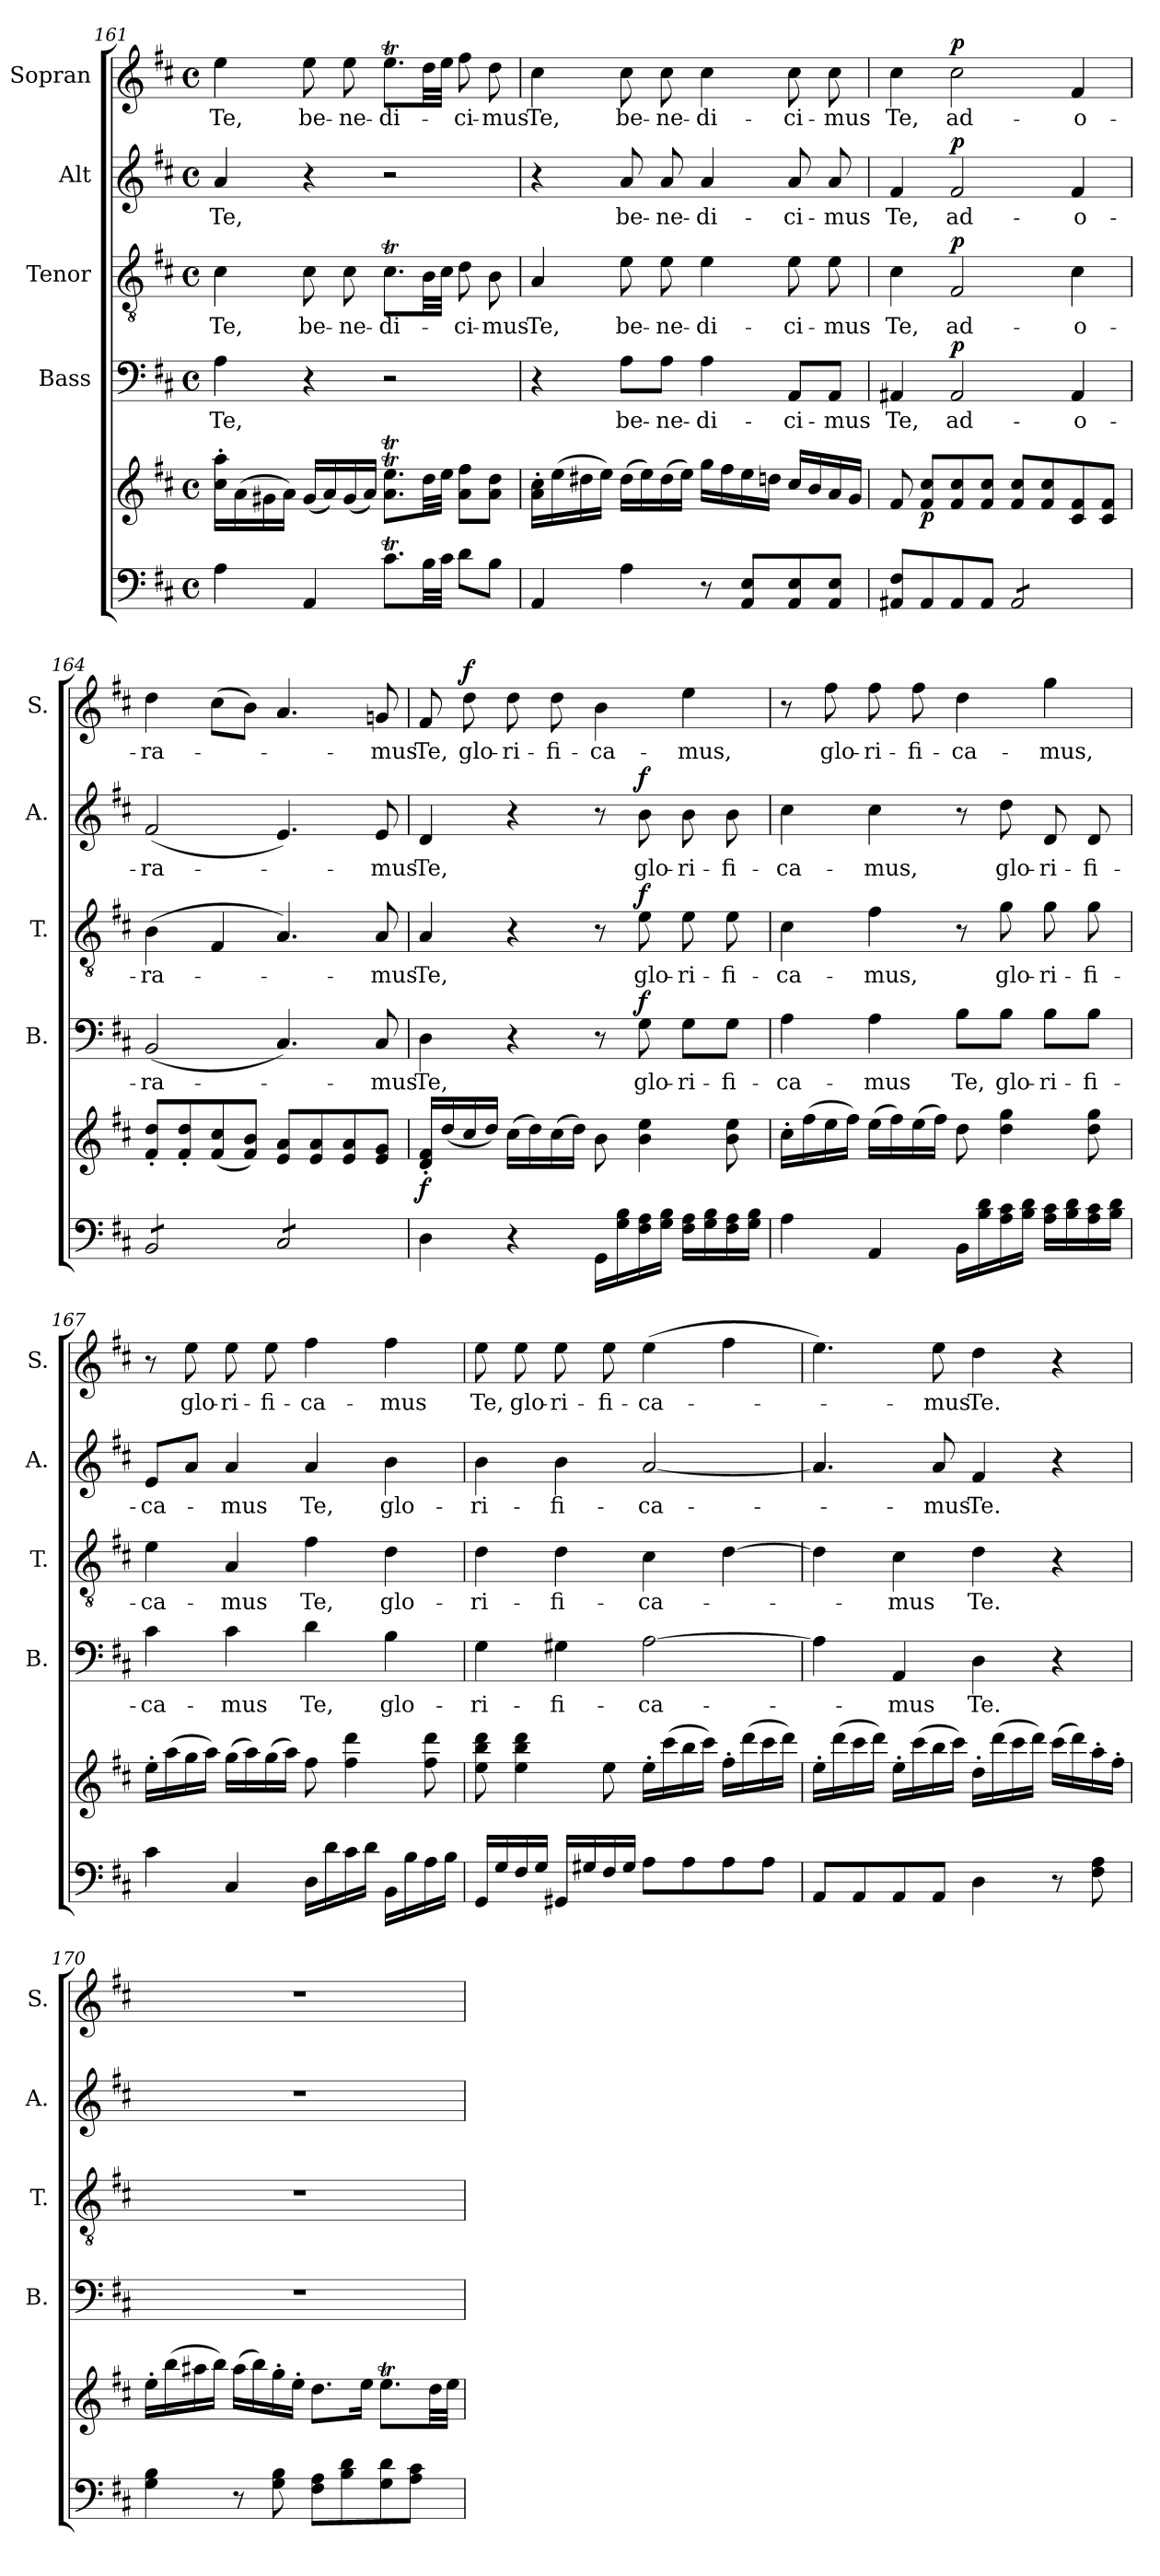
**kern	**kern	**dynam	**kern	**text	**dynam	**kern	**text	**dynam	**kern	**text	**dynam	**kern	**text	**dynam
*part5	*part5	*part5	*part4	*part4	*part4	*part3	*part3	*part3	*part2	*part2	*part2	*part1	*part1	*part1
*staff6	*staff5	*staff5/6	*staff4	*staff4	*staff4	*staff3	*staff3	*staff3	*staff2	*staff2	*staff2	*staff1	*staff1	*staff1
*	*	*	*I"Bass	*	*	*I"Tenor	*	*	*I"Alt	*	*	*I"Sopran	*	*
*	*	*	*I'B.	*	*	*I'T.	*	*	*I'A.	*	*	*I'S.	*	*
*clefF4	*clefG2	*	*clefF4	*	*	*clefGv2	*	*	*clefG2	*	*	*clefG2	*	*
*k[f#c#]	*k[f#c#]	*	*k[f#c#]	*	*	*k[f#c#]	*	*	*k[f#c#]	*	*	*k[f#c#]	*	*
*D:	*D:	*	*D:	*	*	*D:	*	*	*D:	*	*	*D:	*	*
*M4/4	*M4/4	*	*M4/4	*	*	*M4/4	*	*	*M4/4	*	*	*M4/4	*	*
*met(c)	*met(c)	*	*met(c)	*	*	*met(c)	*	*	*met(c)	*	*	*met(c)	*	*
=161	=161	=161	=161	=161	=161	=161	=161	=161	=161	=161	=161	=161	=161	=161
!	!	!	!	!LO:LY:b	!	!	!LO:LY:b	!	!	!LO:LY:b	!	!	!LO:LY:b	!
4A\	16cc#\'> 16aa\'>LL	.	4A\	Te,	.	4c#\	Te,	.	4a/	Te,	.	4ee\	Te,	.
.	(>16a\	.	.	.	.	.	.	.	.	.	.	.	.	.
.	16g#X\	.	.	.	.	.	.	.	.	.	.	.	.	.
.	16a\JJ)	.	.	.	.	.	.	.	.	.	.	.	.	.
!	!	!	!	!	!	!	!LO:LY:b	!	!	!	!	!	!LO:LY:b	!
4AA/	(<16g#/LL	.	4r	.	.	8c#\	be-	.	4r	.	.	8ee\	be-	.
.	16a/)	.	.	.	.	.	.	.	.	.	.	.	.	.
!	!	!	!	!	!	!	!LO:LY:b	!	!	!	!	!	!LO:LY:b	!
.	(<16g#/	.	.	.	.	8c#\	-ne-	.	.	.	.	8ee\	-ne-	.
.	16a/JJ)	.	.	.	.	.	.	.	.	.	.	.	.	.
!	!	!	!	!	!	!	!LO:LY:b	!	!	!	!	!	!LO:LY:b	!
8.c#t\L	8.a\T 8.ee\TL	.	2r	.	.	8.c#t\L	-di-	.	2r	.	.	8.eeT\L	-di-	.
32B\LL	32dd\LL	.	.	.	.	32B\LL	.	.	.	.	.	32dd\LL	.	.
32c#\JJJ	32ee\JJJ	.	.	.	.	32c#\JJJ	.	.	.	.	.	32ee\JJJ	.	.
!	!	!	!	!	!	!	!LO:LY:b	!	!	!	!	!	!LO:LY:b	!
8d\L	8a\ 8ff#\L	.	.	.	.	8d\	-ci-	.	.	.	.	8ff#\	-ci-	.
!	!	!	!	!	!	!	!LO:LY:b	!	!	!	!	!	!LO:LY:b	!
8B\J	8a\ 8dd\J	.	.	.	.	8B\	-mus	.	.	.	.	8dd\	-mus	.
=162	=162	=162	=162	=162	=162	=162	=162	=162	=162	=162	=162	=162	=162	=162
!	!	!	!	!	!	!	!LO:LY:b	!	!	!	!	!	!LO:LY:b	!
4AA/	16a\'> 16cc#\'>LL	.	4r	.	.	4A/	Te,	.	4r	.	.	4cc#\	Te,	.
.	(>16ee\	.	.	.	.	.	.	.	.	.	.	.	.	.
.	16dd#X\	.	.	.	.	.	.	.	.	.	.	.	.	.
.	16ee\JJ)	.	.	.	.	.	.	.	.	.	.	.	.	.
!	!	!	!	!LO:LY:b	!	!	!LO:LY:b	!	!	!LO:LY:b	!	!	!LO:LY:b	!
4A\	(>16dd#\LL	.	8A\L	be-	.	8e\	be-	.	8a/	be-	.	8cc#\	be-	.
.	16ee\)	.	.	.	.	.	.	.	.	.	.	.	.	.
!	!	!	!	!LO:LY:b	!	!	!LO:LY:b	!	!	!LO:LY:b	!	!	!LO:LY:b	!
.	(>16dd#\	.	8A\J	-ne-	.	8e\	-ne-	.	8a/	-ne-	.	8cc#\	-ne-	.
.	16ee\JJ)	.	.	.	.	.	.	.	.	.	.	.	.	.
!	!	!	!	!LO:LY:b	!	!	!LO:LY:b	!	!	!LO:LY:b	!	!	!LO:LY:b	!
8r	16gg\LL	.	4A\	-di-	.	4e\	-di-	.	4a/	-di-	.	4cc#\	-di-	.
.	16ff#\	.	.	.	.	.	.	.	.	.	.	.	.	.
8AA/ 8E/L	16ee\	.	.	.	.	.	.	.	.	.	.	.	.	.
.	16ddn\JJ	.	.	.	.	.	.	.	.	.	.	.	.	.
!	!	!	!	!LO:LY:b	!	!	!LO:LY:b	!	!	!LO:LY:b	!	!	!LO:LY:b	!
8AA/ 8E/	16cc#/LL	.	8AA/L	-ci-	.	8e\	-ci-	.	8a/	-ci-	.	8cc#\	-ci-	.
.	16b/	.	.	.	.	.	.	.	.	.	.	.	.	.
!	!	!	!	!LO:LY:b	!	!	!LO:LY:b	!	!	!LO:LY:b	!	!	!LO:LY:b	!
8AA/ 8E/J	16a/	.	8AA/J	-mus	.	8e\	-mus	.	8a/	-mus	.	8cc#\	-mus	.
.	16g/JJ	.	.	.	.	.	.	.	.	.	.	.	.	.
!!LO:LB:g=z
=163	=163	=163	=163	=163	=163	=163	=163	=163	=163	=163	=163	=163	=163	=163
!	!	!	!	!LO:LY:b	!	!	!LO:LY:b	!	!	!LO:LY:b	!	!	!LO:LY:b	!
8AA#X/ 8F#/L	8f#/	.	4AA#X/	Te,	.	4c#\	Te,	.	4f#/	Te,	.	4cc#\	Te,	.
!	!	!LO:DY:b	!	!	!	!	!	!	!	!	!	!	!	!
8AA#/	8f#/ 8cc#/L	p	.	.	.	.	.	.	.	.	.	.	.	.
!	!	!	!	!LO:LY:b	!LO:DY:a	!	!LO:LY:b	!LO:DY:a	!	!LO:LY:b	!LO:DY:a	!	!LO:LY:b	!LO:DY:a
8AA#/	8f#/ 8cc#/	.	2AA#/	ad-	p	2F#/	ad-	p	2f#/	ad-	p	2cc#\	ad-	p
8AA#/J	8f#/ 8cc#/J	.	.	.	.	.	.	.	.	.	.	.	.	.
*tremolo	*	*	*	*	*	*	*	*	*	*	*	*	*	*
8AA#/L	8f#/ 8cc#/L	.	.	.	.	.	.	.	.	.	.	.	.	.
8AA#/	8f#/ 8cc#/	.	.	.	.	.	.	.	.	.	.	.	.	.
!	!	!	!	!LO:LY:b	!	!	!LO:LY:b	!	!	!LO:LY:b	!	!	!LO:LY:b	!
8AA#/	8c#/ 8f#/	.	4AA#/	-o-	.	4c#\	-o-	.	4f#/	-o-	.	4f#/	-o-	.
8AA#/J	8c#/ 8f#/J	.	.	.	.	.	.	.	.	.	.	.	.	.
=164	=164	=164	=164	=164	=164	=164	=164	=164	=164	=164	=164	=164	=164	=164
!	!	!	!	!LO:LY:b	!	!	!LO:LY:b	!	!	!LO:LY:b	!	!	!LO:LY:b	!
8BB/L	8f#/'< 8dd/'<L	.	(<2BB/	-ra-	.	(>4B\	-ra-	.	(<2f#/	-ra-	.	4dd\	-ra-	.
8BB/	8f#/'< 8dd/'<	.	.	.	.	.	.	.	.	.	.	.	.	.
8BB/	(<8f#/ 8cc#/	.	.	.	.	4F#/	.	.	.	.	.	(>8cc#\L	.	.
8BB/J	8f#/ 8b/J)	.	.	.	.	.	.	.	.	.	.	8b\J)	.	.
8C#/L	8e/ 8a/L	.	4.C#/)	.	.	4.A/)	.	.	4.e/)	.	.	4.a/	.	.
8C#/	8e/ 8a/	.	.	.	.	.	.	.	.	.	.	.	.	.
8C#/	8e/ 8a/	.	.	.	.	.	.	.	.	.	.	.	.	.
!	!	!	!	!LO:LY:b	!	!	!LO:LY:b	!	!	!LO:LY:b	!	!	!LO:LY:b	!
8C#/J	8e/ 8g/J	.	8C#/	-mus	.	8A/	-mus	.	8e/	-mus	.	8gn/	-mus	.
*Xtremolo	*	*	*	*	*	*	*	*	*	*	*	*	*	*
=165	=165	=165	=165	=165	=165	=165	=165	=165	=165	=165	=165	=165	=165	=165
!	!	!LO:DY:b	!	!LO:LY:b	!	!	!LO:LY:b	!	!	!LO:LY:b	!	!	!LO:LY:b	!
4D\	16d/'< 16f#/'<LL	f	4D\	Te,	.	4A/	Te,	.	4d/	Te,	.	8f#/	Te,	.
.	(<16dd/	.	.	.	.	.	.	.	.	.	.	.	.	.
!	!	!	!	!	!	!	!	!	!	!	!	!	!LO:LY:b	!LO:DY:a
.	16cc#/	.	.	.	.	.	.	.	.	.	.	8dd\	glo-	f
.	16dd/JJ)	.	.	.	.	.	.	.	.	.	.	.	.	.
!	!	!	!	!	!	!	!	!	!	!	!	!	!LO:LY:b	!
4r	(>16cc#\LL	.	4r	.	.	4r	.	.	4r	.	.	8dd\	-ri-	.
.	16dd\)	.	.	.	.	.	.	.	.	.	.	.	.	.
!	!	!	!	!	!	!	!	!	!	!	!	!	!LO:LY:b	!
.	(>16cc#\	.	.	.	.	.	.	.	.	.	.	8dd\	-fi-	.
.	16dd\JJ)	.	.	.	.	.	.	.	.	.	.	.	.	.
!	!	!	!	!	!	!	!	!	!	!	!	!	!LO:LY:b	!
16GG\LL	8b\	.	8r	.	.	8r	.	.	8r	.	.	4b\	-ca-	.
16G\ 16B\	.	.	.	.	.	.	.	.	.	.	.	.	.	.
!	!	!	!	!LO:LY:b	!LO:DY:a	!	!LO:LY:b	!LO:DY:a	!	!LO:LY:b	!LO:DY:a	!	!	!
16F#\ 16A\	4b\ 4ee\	.	8G\	glo-	f	8e\	glo-	f	8b\	glo-	f	.	.	.
16G\ 16B\JJ	.	.	.	.	.	.	.	.	.	.	.	.	.	.
!	!	!	!	!LO:LY:b	!	!	!LO:LY:b	!	!	!LO:LY:b	!	!	!LO:LY:b	!
16F#\ 16A\LL	.	.	8G\L	-ri-	.	8e\	-ri-	.	8b\	-ri-	.	4ee\	-mus,	.
16G\ 16B\	.	.	.	.	.	.	.	.	.	.	.	.	.	.
!	!	!	!	!LO:LY:b	!	!	!LO:LY:b	!	!	!LO:LY:b	!	!	!	!
16F#\ 16A\	8b\ 8ee\	.	8G\J	-fi-	.	8e\	-fi-	.	8b\	-fi-	.	.	.	.
16G\ 16B\JJ	.	.	.	.	.	.	.	.	.	.	.	.	.	.
=166	=166	=166	=166	=166	=166	=166	=166	=166	=166	=166	=166	=166	=166	=166
!	!	!	!	!LO:LY:b	!	!	!LO:LY:b	!	!	!LO:LY:b	!	!	!	!
4A\	16cc#'>\LL	.	4A\	-ca-	.	4c#\	-ca-	.	4cc#\	-ca-	.	8r	.	.
.	(>16ff#\	.	.	.	.	.	.	.	.	.	.	.	.	.
!	!	!	!	!	!	!	!	!	!	!	!	!	!LO:LY:b	!
.	16ee\	.	.	.	.	.	.	.	.	.	.	8ff#\	glo-	.
.	16ff#\JJ)	.	.	.	.	.	.	.	.	.	.	.	.	.
!	!	!	!	!LO:LY:b	!	!	!LO:LY:b	!	!	!LO:LY:b	!	!	!LO:LY:b	!
4AA/	(>16ee\LL	.	4A\	-mus	.	4f#\	-mus,	.	4cc#\	-mus,	.	8ff#\	-ri-	.
.	16ff#\)	.	.	.	.	.	.	.	.	.	.	.	.	.
!	!	!	!	!	!	!	!	!	!	!	!	!	!LO:LY:b	!
.	(>16ee\	.	.	.	.	.	.	.	.	.	.	8ff#\	-fi-	.
.	16ff#\JJ)	.	.	.	.	.	.	.	.	.	.	.	.	.
!	!	!	!	!LO:LY:b	!	!	!	!	!	!	!	!	!LO:LY:b	!
16BB\LL	8dd\	.	8B\L	Te,	.	8r	.	.	8r	.	.	4dd\	-ca-	.
16B\ 16d\	.	.	.	.	.	.	.	.	.	.	.	.	.	.
!	!	!	!	!LO:LY:b	!	!	!LO:LY:b	!	!	!LO:LY:b	!	!	!	!
16A\ 16c#\	4dd\ 4gg\	.	8B\J	glo-	.	8g\	glo-	.	8dd\	glo-	.	.	.	.
16B\ 16d\JJ	.	.	.	.	.	.	.	.	.	.	.	.	.	.
!	!	!	!	!LO:LY:b	!	!	!LO:LY:b	!	!	!LO:LY:b	!	!	!LO:LY:b	!
16A\ 16c#\LL	.	.	8B\L	-ri-	.	8g\	-ri-	.	8d/	-ri-	.	4gg\	-mus,	.
16B\ 16d\	.	.	.	.	.	.	.	.	.	.	.	.	.	.
!	!	!	!	!LO:LY:b	!	!	!LO:LY:b	!	!	!LO:LY:b	!	!	!	!
16A\ 16c#\	8dd\ 8gg\	.	8B\J	-fi-	.	8g\	-fi-	.	8d/	-fi-	.	.	.	.
16B\ 16d\JJ	.	.	.	.	.	.	.	.	.	.	.	.	.	.
!!LO:PB:g=z
=167	=167	=167	=167	=167	=167	=167	=167	=167	=167	=167	=167	=167	=167	=167
!	!	!	!	!LO:LY:b	!	!	!LO:LY:b	!	!	!LO:LY:b	!	!	!	!
4c#\	16ee'>\LL	.	4c#\	-ca-	.	4e\	-ca-	.	8e/L	-ca-	.	8r	.	.
.	(>16aa\	.	.	.	.	.	.	.	.	.	.	.	.	.
!	!	!	!	!	!	!	!	!	!	!	!	!	!LO:LY:b	!
.	16gg\	.	.	.	.	.	.	.	8a/J	.	.	8ee\	glo-	.
.	16aa\JJ)	.	.	.	.	.	.	.	.	.	.	.	.	.
!	!	!	!	!LO:LY:b	!	!	!LO:LY:b	!	!	!LO:LY:b	!	!	!LO:LY:b	!
4C#/	(>16gg\LL	.	4c#\	-mus	.	4A/	-mus	.	4a/	-mus	.	8ee\	-ri-	.
.	16aa\)	.	.	.	.	.	.	.	.	.	.	.	.	.
!	!	!	!	!	!	!	!	!	!	!	!	!	!LO:LY:b	!
.	(>16gg\	.	.	.	.	.	.	.	.	.	.	8ee\	-fi-	.
.	16aa\JJ)	.	.	.	.	.	.	.	.	.	.	.	.	.
!	!	!	!	!LO:LY:b	!	!	!LO:LY:b	!	!	!LO:LY:b	!	!	!LO:LY:b	!
16D\LL	8ff#\	.	4d\	Te,	.	4f#\	Te,	.	4a/	Te,	.	4ff#\	-ca-	.
16d\	.	.	.	.	.	.	.	.	.	.	.	.	.	.
16c#\	4ff#\ 4ddd\	.	.	.	.	.	.	.	.	.	.	.	.	.
16d\JJ	.	.	.	.	.	.	.	.	.	.	.	.	.	.
!	!	!	!	!LO:LY:b	!	!	!LO:LY:b	!	!	!LO:LY:b	!	!	!LO:LY:b	!
16BB\LL	.	.	4B\	glo-	.	4d\	glo-	.	4b\	glo-	.	4ff#\	-mus	.
16B\	.	.	.	.	.	.	.	.	.	.	.	.	.	.
16A\	8ff#\ 8ddd\	.	.	.	.	.	.	.	.	.	.	.	.	.
16B\JJ	.	.	.	.	.	.	.	.	.	.	.	.	.	.
=168	=168	=168	=168	=168	=168	=168	=168	=168	=168	=168	=168	=168	=168	=168
!	!	!	!	!LO:LY:b	!	!	!LO:LY:b	!	!	!LO:LY:b	!	!	!LO:LY:b	!
16GG/LL	8ee\ 8bb\ 8ddd\	.	4G\	-ri-	.	4d\	-ri-	.	4b\	-ri-	.	8ee\	Te,	.
16G/	.	.	.	.	.	.	.	.	.	.	.	.	.	.
!	!	!	!	!	!	!	!	!	!	!	!	!	!LO:LY:b	!
16F#/	4ee\ 4bb\ 4ddd\	.	.	.	.	.	.	.	.	.	.	8ee\	glo-	.
16G/JJ	.	.	.	.	.	.	.	.	.	.	.	.	.	.
!	!	!	!	!LO:LY:b	!	!	!LO:LY:b	!	!	!LO:LY:b	!	!	!LO:LY:b	!
16GG#X/LL	.	.	4G#X\	-fi-	.	4d\	-fi-	.	4b\	-fi-	.	8ee\	-ri-	.
16G#X/	.	.	.	.	.	.	.	.	.	.	.	.	.	.
!	!	!	!	!	!	!	!	!	!	!	!	!	!LO:LY:b	!
16F#/	8ee\	.	.	.	.	.	.	.	.	.	.	8ee\	-fi-	.
16G#/JJ	.	.	.	.	.	.	.	.	.	.	.	.	.	.
!	!	!	!	!LO:LY:b	!	!	!LO:LY:b	!	!	!LO:LY:b	!	!	!LO:LY:b	!
8A\L	16ee'>\LL	.	[2A\	-ca-	.	4c#\	-ca-	.	[2a/	-ca-	.	(>4ee\	-ca-	.
.	(>16ccc#\	.	.	.	.	.	.	.	.	.	.	.	.	.
8A\	16bb\	.	.	.	.	.	.	.	.	.	.	.	.	.
.	16ccc#\JJ)	.	.	.	.	.	.	.	.	.	.	.	.	.
8A\	16ff#'>\LL	.	.	.	.	[4d\	.	.	.	.	.	4ff#\	.	.
.	(>16ddd\	.	.	.	.	.	.	.	.	.	.	.	.	.
8A\J	16ccc#\	.	.	.	.	.	.	.	.	.	.	.	.	.
.	16ddd\JJ)	.	.	.	.	.	.	.	.	.	.	.	.	.
=169	=169	=169	=169	=169	=169	=169	=169	=169	=169	=169	=169	=169	=169	=169
8AA/L	16ee'>\LL	.	4A\]	.	.	4d\]	.	.	4.a/]	.	.	4.ee\)	.	.
.	(>16ddd\	.	.	.	.	.	.	.	.	.	.	.	.	.
8AA/	16ccc#\	.	.	.	.	.	.	.	.	.	.	.	.	.
.	16ddd\JJ)	.	.	.	.	.	.	.	.	.	.	.	.	.
!	!	!	!	!LO:LY:b	!	!	!LO:LY:b	!	!	!	!	!	!	!
8AA/	16ee'>\LL	.	4AA/	-mus	.	4c#\	-mus	.	.	.	.	.	.	.
.	(>16ccc#\	.	.	.	.	.	.	.	.	.	.	.	.	.
!	!	!	!	!	!	!	!	!	!	!LO:LY:b	!	!	!LO:LY:b	!
8AA/J	16bb\	.	.	.	.	.	.	.	8a/	-mus	.	8ee\	-mus	.
.	16ccc#\JJ)	.	.	.	.	.	.	.	.	.	.	.	.	.
!	!	!	!	!LO:LY:b	!	!	!LO:LY:b	!	!	!LO:LY:b	!	!	!LO:LY:b	!
4D\	16dd'>\LL	.	4D\	Te.	.	4d\	Te.	.	4f#/	Te.	.	4dd\	Te.	.
.	(>16ddd\	.	.	.	.	.	.	.	.	.	.	.	.	.
.	16ccc#\	.	.	.	.	.	.	.	.	.	.	.	.	.
.	16ddd\JJ)	.	.	.	.	.	.	.	.	.	.	.	.	.
8r	(>16ccc#\LL	.	4r	.	.	4r	.	.	4r	.	.	4r	.	.
.	16ddd\)	.	.	.	.	.	.	.	.	.	.	.	.	.
8F#\ 8A\	16aa'>\	.	.	.	.	.	.	.	.	.	.	.	.	.
.	16ff#'>\JJ	.	.	.	.	.	.	.	.	.	.	.	.	.
!!LO:LB:g=z
=170	=170	=170	=170	=170	=170	=170	=170	=170	=170	=170	=170	=170	=170	=170
4G\ 4B\	16ee'>\LL	.	1r	.	.	1r	.	.	1r	.	.	1r	.	.
.	(>16bb\	.	.	.	.	.	.	.	.	.	.	.	.	.
.	16aa#X\	.	.	.	.	.	.	.	.	.	.	.	.	.
.	16bb\JJ)	.	.	.	.	.	.	.	.	.	.	.	.	.
8r	(>16aa#\LL	.	.	.	.	.	.	.	.	.	.	.	.	.
.	16bb\)	.	.	.	.	.	.	.	.	.	.	.	.	.
8G\ 8B\	16gg'>\	.	.	.	.	.	.	.	.	.	.	.	.	.
.	16ee'>\JJ	.	.	.	.	.	.	.	.	.	.	.	.	.
8F#\ 8A\L	8.dd\L	.	.	.	.	.	.	.	.	.	.	.	.	.
8B\ 8d\	.	.	.	.	.	.	.	.	.	.	.	.	.	.
.	16ee\Jk	.	.	.	.	.	.	.	.	.	.	.	.	.
8G\ 8d\	8.eeT\L	.	.	.	.	.	.	.	.	.	.	.	.	.
8A\ 8c#\J	.	.	.	.	.	.	.	.	.	.	.	.	.	.
.	32dd\LL	.	.	.	.	.	.	.	.	.	.	.	.	.
.	32ee\JJJ	.	.	.	.	.	.	.	.	.	.	.	.	.
=	=	=	=	=	=	=	=	=	=	=	=	=	=	=
*-	*-	*-	*-	*-	*-	*-	*-	*-	*-	*-	*-	*-	*-	*-
